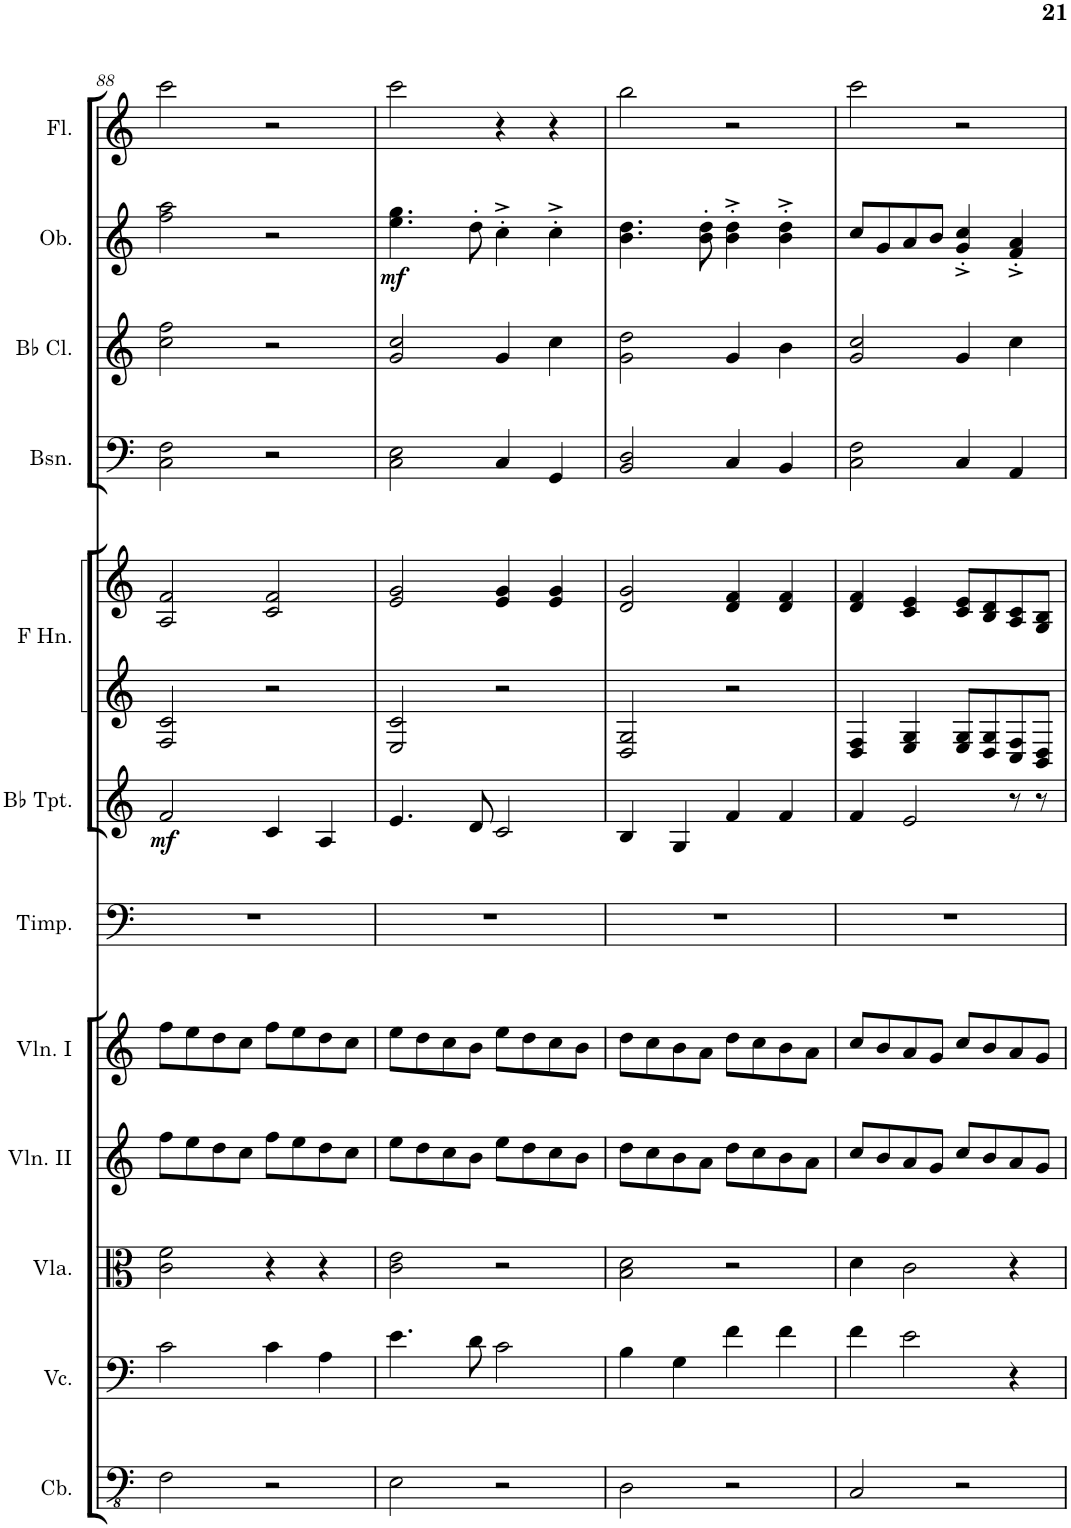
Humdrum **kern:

**kern	**kern	**kern	**kern	**kern	**kern	**kern	**dynam	**kern	**kern	**kern	**kern	**kern	**dynam	**kern
*part12	*part11	*part10	*part9	*part8	*part7	*part6	*part6	*part5	*part5	*part4	*part3	*part2	*part2	*part1
*staff13	*staff12	*staff11	*staff10	*staff9	*staff8	*staff7	*staff7	*staff6	*staff5	*staff4	*staff3	*staff2	*staff2	*staff1
*I"Contrabasses	*I"Violoncellos	*I"Violas	*I"Violins II	*I"Violins I	*I"Timpani	*I"Trumpets in Bb	*	*I"Horns in F	*	*I"Bassoons	*I"Clarinets in Bb	*I"Oboes	*	*I"Flutes
*I'Cb.	*I'Vc.	*I'Vla.	*I'Vln. II	*I'Vln. I	*I'Timp.	*	*	*	*	*I'Bsn.	*	*I'Ob.	*	*I'Fl.
!!LO:PB:g=z
*clefFv4	*clefF4	*clefC3	*clefG2	*clefG2	*clefF4	*clefG2	*	*clefG2	*clefG2	*clefF4	*clefG2	*clefG2	*	*clefG2
*	*	*	*	*	*	*Trd1c2	*	*Trd4c7	*Trd4c7	*	*Trd1c2	*	*	*
*k[]	*k[]	*k[]	*k[]	*k[]	*k[]	*k[]	*	*k[]	*k[]	*k[]	*k[]	*k[]	*	*k[]
*M4/4	*M4/4	*M4/4	*M4/4	*M4/4	*M4/4	*M4/4	*	*M4/4	*M4/4	*M4/4	*M4/4	*M4/4	*	*M4/4
*met(c)	*met(c)	*met(c)	*met(c)	*met(c)	*met(c)	*met(c)	*	*met(c)	*met(c)	*met(c)	*met(c)	*met(c)	*	*met(c)
=88	=88	=88	=88	=88	=88	=88	=88	=88	=88	=88	=88	=88	=88	=88
!	!	!	!	!	!	!	!LO:DY:b	!	!	!	!	!	!	!
2FF\	2c\	2c\ 2f\	8ff\L	8ff\L	1r	2f/	mf	2F/ 2c/	2A/ 2f/	2C\ 2F\	2cc\ 2ff\	2ff\ 2aa\	.	2ccc\
.	.	.	8ee\	8ee\	.	.	.	.	.	.	.	.	.	.
.	.	.	8dd\	8dd\	.	.	.	.	.	.	.	.	.	.
.	.	.	8cc\J	8cc\J	.	.	.	.	.	.	.	.	.	.
2r	4c\	4r	8ff\L	8ff\L	.	4c/	.	2r	2c/ 2f/	2r	2r	2r	.	2r
.	.	.	8ee\	8ee\	.	.	.	.	.	.	.	.	.	.
.	4A\	4r	8dd\	8dd\	.	4A/	.	.	.	.	.	.	.	.
.	.	.	8cc\J	8cc\J	.	.	.	.	.	.	.	.	.	.
=89	=89	=89	=89	=89	=89	=89	=89	=89	=89	=89	=89	=89	=89	=89
!	!	!	!	!	!	!	!	!	!	!	!	!	!LO:DY:b	!
2EE\	4.e\	2c\ 2e\	8ee\L	8ee\L	1r	4.e/	.	2E/ 2c/	2e/ 2g/	2C\ 2E\	2g/ 2cc/	4.ee\ 4.gg\	mf	2ccc\
.	.	.	8dd\	8dd\	.	.	.	.	.	.	.	.	.	.
.	.	.	8cc\	8cc\	.	.	.	.	.	.	.	.	.	.
.	8d\	.	8b\J	8b\J	.	8d/	.	.	.	.	.	8dd'\	.	.
2r	2c\	2r	8ee\L	8ee\L	.	2c/	.	2r	4e/ 4g/	4C/	4g/	4cc'^\	.	4r
.	.	.	8dd\	8dd\	.	.	.	.	.	.	.	.	.	.
.	.	.	8cc\	8cc\	.	.	.	.	4e/ 4g/	4GG/	4cc\	4cc'^\	.	4r
.	.	.	8b\J	8b\J	.	.	.	.	.	.	.	.	.	.
=90	=90	=90	=90	=90	=90	=90	=90	=90	=90	=90	=90	=90	=90	=90
2DD\	4B\	2B\ 2d\	8dd\L	8dd\L	1r	4B/	.	2D/ 2G/	2d/ 2g/	2BB/ 2D/	2g\ 2dd\	4.b\ 4.dd\	.	2bb\
.	.	.	8cc\	8cc\	.	.	.	.	.	.	.	.	.	.
.	4G\	.	8b\	8b\	.	4G/	.	.	.	.	.	.	.	.
.	.	.	8a\J	8a\J	.	.	.	.	.	.	.	8b\' 8dd\'	.	.
2r	4f\	2r	8dd\L	8dd\L	.	4f/	.	2r	4d/ 4f/	4C/	4g/	4b\'^ 4dd\'^	.	2r
.	.	.	8cc\	8cc\	.	.	.	.	.	.	.	.	.	.
.	4f\	.	8b\	8b\	.	4f/	.	.	4d/ 4f/	4BB/	4b\	4b\'^ 4dd\'^	.	.
.	.	.	8a\J	8a\J	.	.	.	.	.	.	.	.	.	.
=91	=91	=91	=91	=91	=91	=91	=91	=91	=91	=91	=91	=91	=91	=91
2CC/	4f\	4d\	8cc/L	8cc/L	1r	4f/	.	4D/ 4F/	4d/ 4f/	2C\ 2F\	2g/ 2cc/	8cc/L	.	2ccc\
.	.	.	8b/	8b/	.	.	.	.	.	.	.	8g/	.	.
.	2e\	2c\	8a/	8a/	.	2e/	.	4E/ 4G/	4c/ 4e/	.	.	8a/	.	.
.	.	.	8g/J	8g/J	.	.	.	.	.	.	.	8b/J	.	.
2r	.	.	8cc/L	8cc/L	.	.	.	8E/ 8G/L	8c/ 8e/L	4C/	4g/	4g/'^ 4cc/'^	.	2r
.	.	.	8b/	8b/	.	.	.	8D/ 8G/	8B/ 8d/	.	.	.	.	.
.	4r	4r	8a/	8a/	.	8r	.	8C/ 8F/	8A/ 8c/	4AA/	4cc\	4f/'^ 4a/'^	.	.
.	.	.	8g/J	8g/J	.	8r	.	8BB/ 8D/J	8G/ 8B/J	.	.	.	.	.
=	=	=	=	=	=	=	=	=	=	=	=	=	=	=
*-	*-	*-	*-	*-	*-	*-	*-	*-	*-	*-	*-	*-	*-	*-
